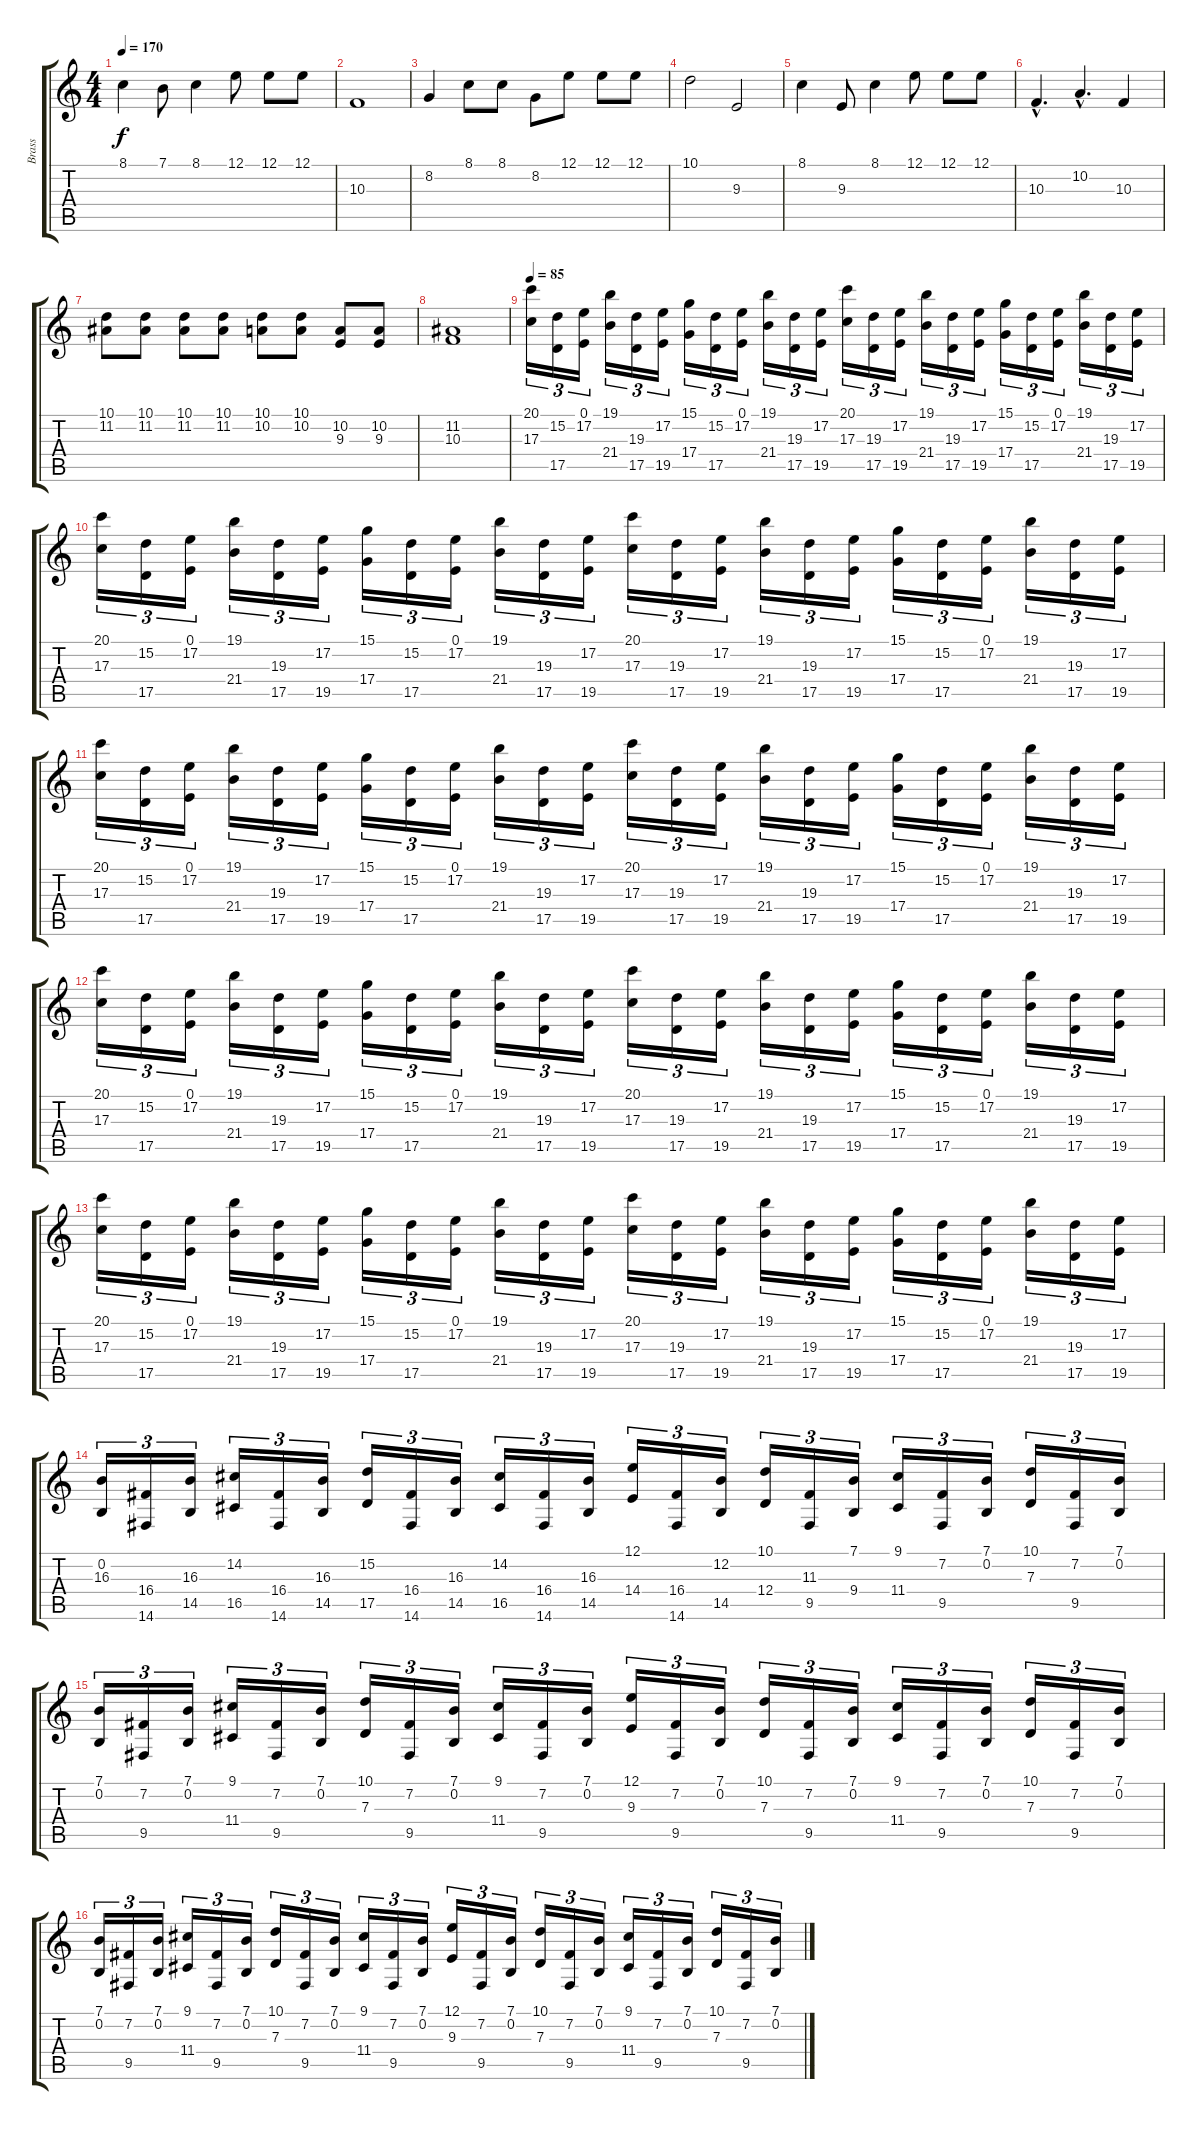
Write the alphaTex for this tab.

\track ("Brass" "Brass") {instrument synthbrass1}
\staff {score tabs}
\tuning (E4 B3 G3 D3 A2 E2) {hide}
\ts (4 4)
\tempo 170
\clef g2
\ks c
8.1.4{dy f} 7.1.8 8.1.4 12.1.8 12.1.8 12.1.8 |
10.3.1 |
8.2.4 8.1.8 8.1.8 8.2.8 12.1.8 12.1.8 12.1.8 |
10.1.2 9.3.2 |
8.1.4 9.3.8 8.1.4 12.1.8 12.1.8 12.1.8 |
10.3{hac}.4{d} 10.2{hac}.4{d} 10.3.4 |
(10.1 11.2).8 (10.1 11.2).8 (10.1 11.2).8 (10.1 11.2).8 (10.1 10.2).8 (10.1 10.2).8 (10.2 9.3).8 (10.2 9.3).8 |
(11.2 10.3).1 |
\tempo 85
(20.1 17.3).16{tu (3 2)} (15.2 17.5).16{tu (3 2)} (0.1 17.2).16{tu (3 2)} (19.1 21.4).16{tu (3 2)} (19.3 17.5).16{tu (3 2)} (17.2 19.5).16{tu (3 2)} (15.1 17.4).16{tu (3 2)} (15.2 17.5).16{tu (3 2)} (0.1 17.2).16{tu (3 2)} (19.1 21.4).16{tu (3 2)} (19.3 17.5).16{tu (3 2)} (17.2 19.5).16{tu (3 2)} (20.1 17.3).16{tu (3 2)} (19.3 17.5).16{tu (3 2)} (17.2 19.5).16{tu (3 2)} (19.1 21.4).16{tu (3 2)} (19.3 17.5).16{tu (3 2)} (17.2 19.5).16{tu (3 2)} (15.1 17.4).16{tu (3 2)} (15.2 17.5).16{tu (3 2)} (0.1 17.2).16{tu (3 2)} (19.1 21.4).16{tu (3 2)} (19.3 17.5).16{tu (3 2)} (17.2 19.5).16{tu (3 2)} |
(20.1 17.3).16{tu (3 2)} (15.2 17.5).16{tu (3 2)} (0.1 17.2).16{tu (3 2)} (19.1 21.4).16{tu (3 2)} (19.3 17.5).16{tu (3 2)} (17.2 19.5).16{tu (3 2)} (15.1 17.4).16{tu (3 2)} (15.2 17.5).16{tu (3 2)} (0.1 17.2).16{tu (3 2)} (19.1 21.4).16{tu (3 2)} (19.3 17.5).16{tu (3 2)} (17.2 19.5).16{tu (3 2)} (20.1 17.3).16{tu (3 2)} (19.3 17.5).16{tu (3 2)} (17.2 19.5).16{tu (3 2)} (19.1 21.4).16{tu (3 2)} (19.3 17.5).16{tu (3 2)} (17.2 19.5).16{tu (3 2)} (15.1 17.4).16{tu (3 2)} (15.2 17.5).16{tu (3 2)} (0.1 17.2).16{tu (3 2)} (19.1 21.4).16{tu (3 2)} (19.3 17.5).16{tu (3 2)} (17.2 19.5).16{tu (3 2)} |
(20.1 17.3).16{tu (3 2)} (15.2 17.5).16{tu (3 2)} (0.1 17.2).16{tu (3 2)} (19.1 21.4).16{tu (3 2)} (19.3 17.5).16{tu (3 2)} (17.2 19.5).16{tu (3 2)} (15.1 17.4).16{tu (3 2)} (15.2 17.5).16{tu (3 2)} (0.1 17.2).16{tu (3 2)} (19.1 21.4).16{tu (3 2)} (19.3 17.5).16{tu (3 2)} (17.2 19.5).16{tu (3 2)} (20.1 17.3).16{tu (3 2)} (19.3 17.5).16{tu (3 2)} (17.2 19.5).16{tu (3 2)} (19.1 21.4).16{tu (3 2)} (19.3 17.5).16{tu (3 2)} (17.2 19.5).16{tu (3 2)} (15.1 17.4).16{tu (3 2)} (15.2 17.5).16{tu (3 2)} (0.1 17.2).16{tu (3 2)} (19.1 21.4).16{tu (3 2)} (19.3 17.5).16{tu (3 2)} (17.2 19.5).16{tu (3 2)} |
(20.1 17.3).16{tu (3 2)} (15.2 17.5).16{tu (3 2)} (0.1 17.2).16{tu (3 2)} (19.1 21.4).16{tu (3 2)} (19.3 17.5).16{tu (3 2)} (17.2 19.5).16{tu (3 2)} (15.1 17.4).16{tu (3 2)} (15.2 17.5).16{tu (3 2)} (0.1 17.2).16{tu (3 2)} (19.1 21.4).16{tu (3 2)} (19.3 17.5).16{tu (3 2)} (17.2 19.5).16{tu (3 2)} (20.1 17.3).16{tu (3 2)} (19.3 17.5).16{tu (3 2)} (17.2 19.5).16{tu (3 2)} (19.1 21.4).16{tu (3 2)} (19.3 17.5).16{tu (3 2)} (17.2 19.5).16{tu (3 2)} (15.1 17.4).16{tu (3 2)} (15.2 17.5).16{tu (3 2)} (0.1 17.2).16{tu (3 2)} (19.1 21.4).16{tu (3 2)} (19.3 17.5).16{tu (3 2)} (17.2 19.5).16{tu (3 2)} |
(20.1 17.3).16{tu (3 2)} (15.2 17.5).16{tu (3 2)} (0.1 17.2).16{tu (3 2)} (19.1 21.4).16{tu (3 2)} (19.3 17.5).16{tu (3 2)} (17.2 19.5).16{tu (3 2)} (15.1 17.4).16{tu (3 2)} (15.2 17.5).16{tu (3 2)} (0.1 17.2).16{tu (3 2)} (19.1 21.4).16{tu (3 2)} (19.3 17.5).16{tu (3 2)} (17.2 19.5).16{tu (3 2)} (20.1 17.3).16{tu (3 2)} (19.3 17.5).16{tu (3 2)} (17.2 19.5).16{tu (3 2)} (19.1 21.4).16{tu (3 2)} (19.3 17.5).16{tu (3 2)} (17.2 19.5).16{tu (3 2)} (15.1 17.4).16{tu (3 2)} (15.2 17.5).16{tu (3 2)} (0.1 17.2).16{tu (3 2)} (19.1 21.4).16{tu (3 2)} (19.3 17.5).16{tu (3 2)} (17.2 19.5).16{tu (3 2)} |
(0.2 16.3).16{tu (3 2)} (16.4 14.6).16{tu (3 2)} (16.3 14.5).16{tu (3 2)} (14.2 16.5).16{tu (3 2)} (16.4 14.6).16{tu (3 2)} (16.3 14.5).16{tu (3 2)} (15.2 17.5).16{tu (3 2)} (16.4 14.6).16{tu (3 2)} (16.3 14.5).16{tu (3 2)} (14.2 16.5).16{tu (3 2)} (16.4 14.6).16{tu (3 2)} (16.3 14.5).16{tu (3 2)} (12.1 14.4).16{tu (3 2)} (16.4 14.6).16{tu (3 2)} (12.2 14.5).16{tu (3 2)} (10.1 12.4).16{tu (3 2)} (11.3 9.5).16{tu (3 2)} (7.1 9.4).16{tu (3 2)} (9.1 11.4).16{tu (3 2)} (7.2 9.5).16{tu (3 2)} (7.1 0.2).16{tu (3 2)} (10.1 7.3).16{tu (3 2)} (7.2 9.5).16{tu (3 2)} (7.1 0.2).16{tu (3 2)} |
(7.1 0.2).16{tu (3 2)} (7.2 9.5).16{tu (3 2)} (7.1 0.2).16{tu (3 2)} (9.1 11.4).16{tu (3 2)} (7.2 9.5).16{tu (3 2)} (7.1 0.2).16{tu (3 2)} (10.1 7.3).16{tu (3 2)} (7.2 9.5).16{tu (3 2)} (7.1 0.2).16{tu (3 2)} (9.1 11.4).16{tu (3 2)} (7.2 9.5).16{tu (3 2)} (7.1 0.2).16{tu (3 2)} (12.1 9.3).16{tu (3 2)} (7.2 9.5).16{tu (3 2)} (7.1 0.2).16{tu (3 2)} (10.1 7.3).16{tu (3 2)} (7.2 9.5).16{tu (3 2)} (7.1 0.2).16{tu (3 2)} (9.1 11.4).16{tu (3 2)} (7.2 9.5).16{tu (3 2)} (7.1 0.2).16{tu (3 2)} (10.1 7.3).16{tu (3 2)} (7.2 9.5).16{tu (3 2)} (7.1 0.2).16{tu (3 2)} |
(7.1 0.2).16{tu (3 2)} (7.2 9.5).16{tu (3 2)} (7.1 0.2).16{tu (3 2)} (9.1 11.4).16{tu (3 2)} (7.2 9.5).16{tu (3 2)} (7.1 0.2).16{tu (3 2)} (10.1 7.3).16{tu (3 2)} (7.2 9.5).16{tu (3 2)} (7.1 0.2).16{tu (3 2)} (9.1 11.4).16{tu (3 2)} (7.2 9.5).16{tu (3 2)} (7.1 0.2).16{tu (3 2)} (12.1 9.3).16{tu (3 2)} (7.2 9.5).16{tu (3 2)} (7.1 0.2).16{tu (3 2)} (10.1 7.3).16{tu (3 2)} (7.2 9.5).16{tu (3 2)} (7.1 0.2).16{tu (3 2)} (9.1 11.4).16{tu (3 2)} (7.2 9.5).16{tu (3 2)} (7.1 0.2).16{tu (3 2)} (10.1 7.3).16{tu (3 2)} (7.2 9.5).16{tu (3 2)} (7.1 0.2).16{tu (3 2)}
